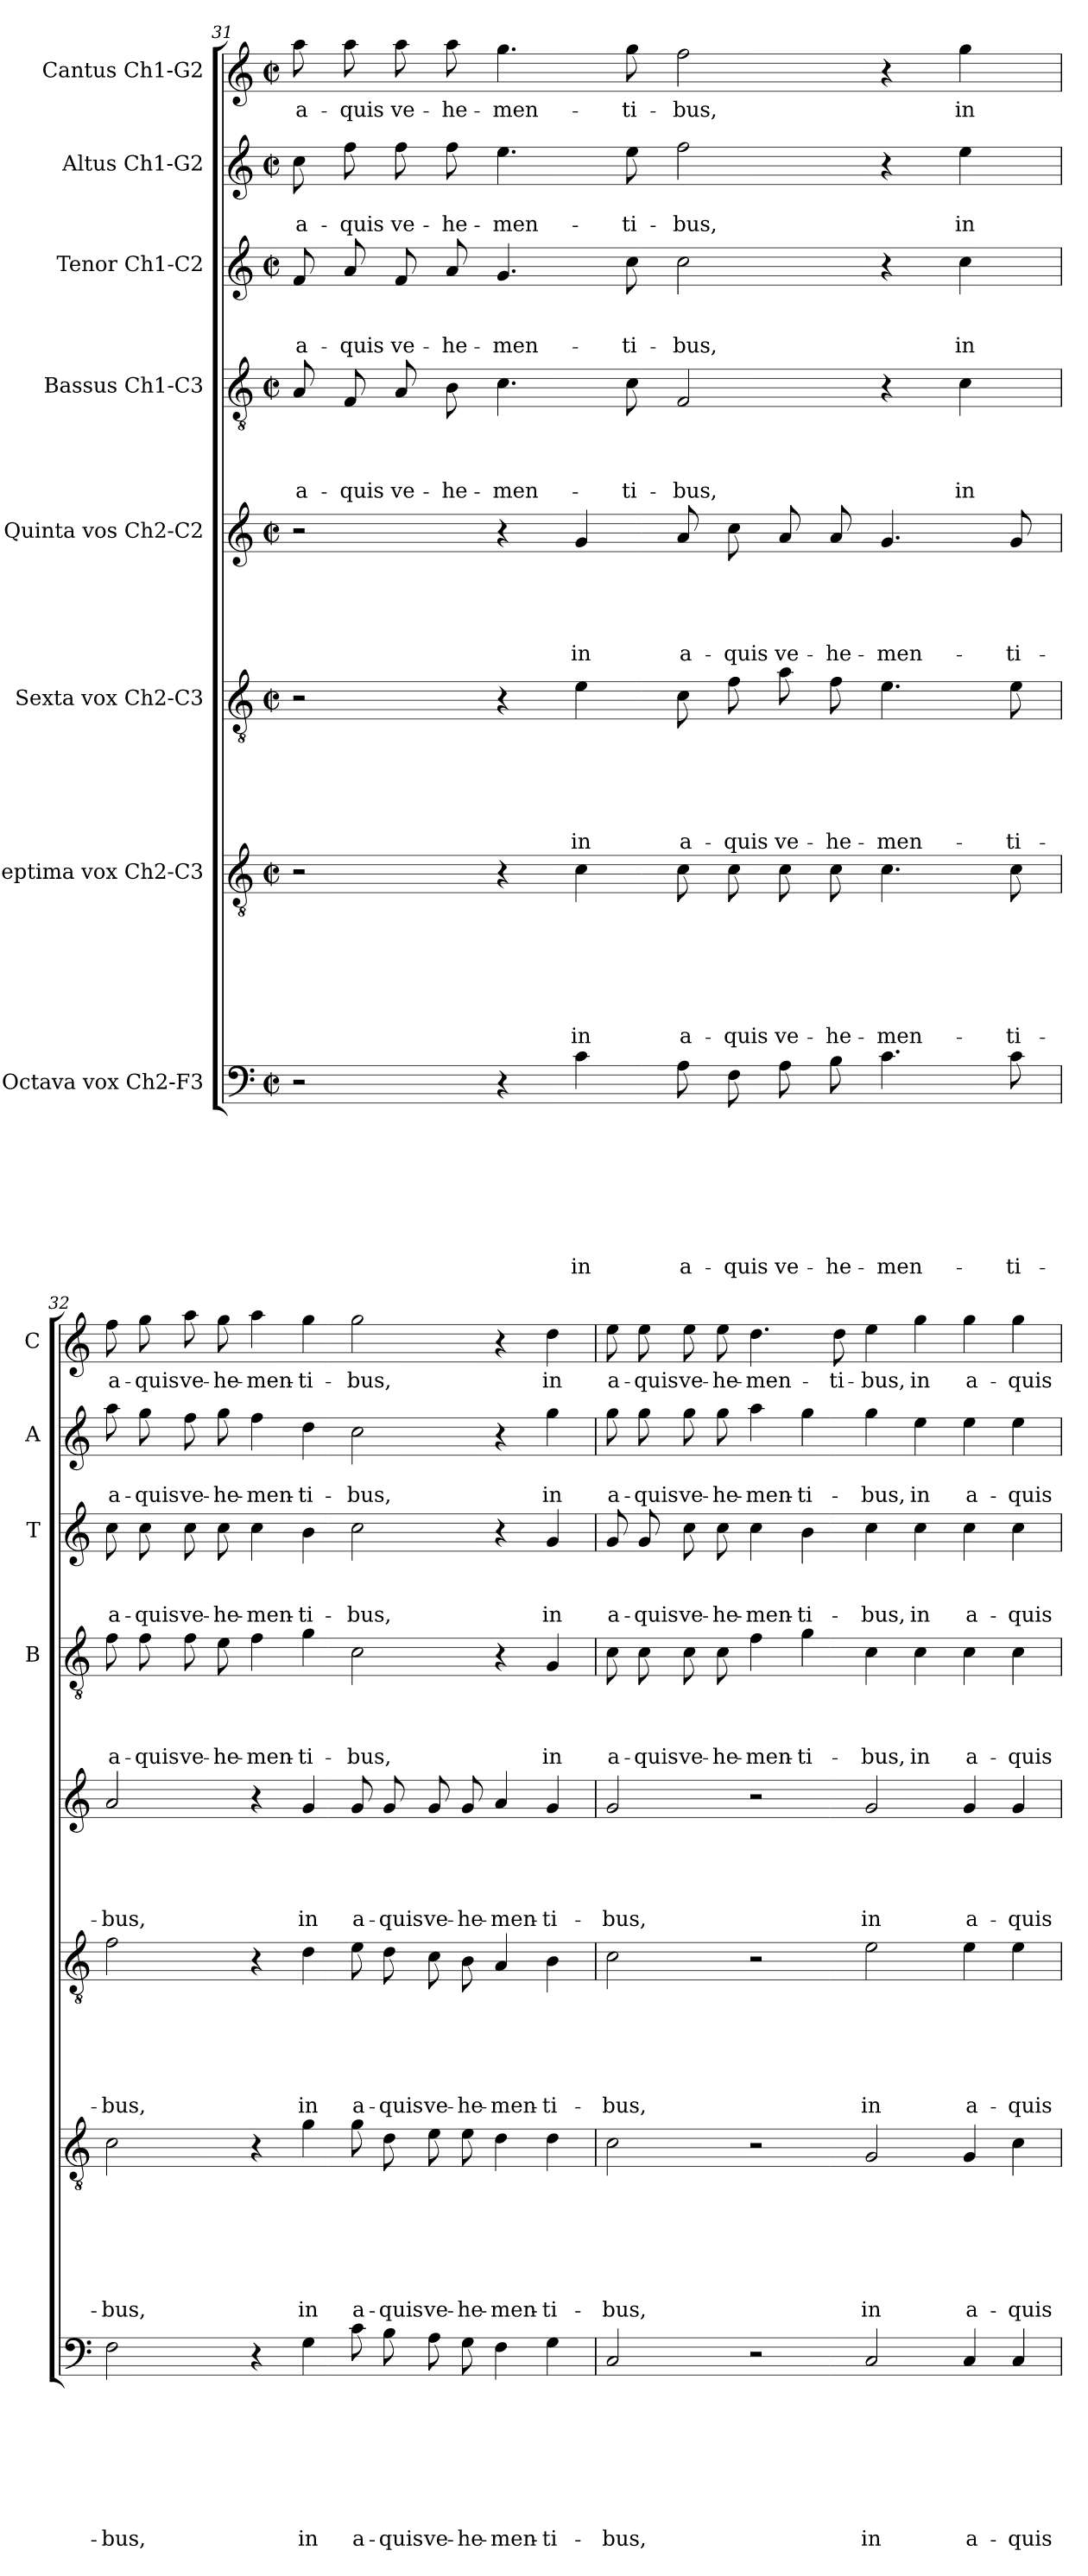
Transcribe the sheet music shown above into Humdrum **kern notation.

**kern	**text	**text	**text	**text	**text	**text	**text	**text	**kern	**text	**text	**text	**text	**text	**text	**text	**kern	**text	**text	**text	**text	**text	**text	**kern	**text	**text	**text	**text	**text	**kern	**text	**text	**text	**text	**kern	**text	**text	**text	**kern	**text	**text	**kern	**text
*part8	*part8	*part8	*part8	*part8	*part8	*part8	*part8	*part8	*part7	*part7	*part7	*part7	*part7	*part7	*part7	*part7	*part6	*part6	*part6	*part6	*part6	*part6	*part6	*part5	*part5	*part5	*part5	*part5	*part5	*part4	*part4	*part4	*part4	*part4	*part3	*part3	*part3	*part3	*part2	*part2	*part2	*part1	*part1
*staff8	*staff8	*staff8	*staff8	*staff8	*staff8	*staff8	*staff8	*staff8	*staff7	*staff7	*staff7	*staff7	*staff7	*staff7	*staff7	*staff7	*staff6	*staff6	*staff6	*staff6	*staff6	*staff6	*staff6	*staff5	*staff5	*staff5	*staff5	*staff5	*staff5	*staff4	*staff4	*staff4	*staff4	*staff4	*staff3	*staff3	*staff3	*staff3	*staff2	*staff2	*staff2	*staff1	*staff1
*I"Octava vox Ch2-F3	*	*	*	*	*	*	*	*	*I"Septima vox Ch2-C3	*	*	*	*	*	*	*	*I"Sexta vox Ch2-C3	*	*	*	*	*	*	*I"Quinta vos Ch2-C2	*	*	*	*	*	*I"Bassus Ch1-C3	*	*	*	*	*I"Tenor Ch1-C2	*	*	*	*I"Altus Ch1-G2	*	*	*I"Cantus Ch1-G2	*
*	*	*	*	*	*	*	*	*	*	*	*	*	*	*	*	*	*	*	*	*	*	*	*	*	*	*	*	*	*	*I'B	*	*	*	*	*I'T	*	*	*	*I'A	*	*	*I'C	*
!!LO:LB:g=z
*clefF4	*	*	*	*	*	*	*	*	*clefGv2	*	*	*	*	*	*	*	*clefGv2	*	*	*	*	*	*	*clefG2	*	*	*	*	*	*clefGv2	*	*	*	*	*clefG2	*	*	*	*clefG2	*	*	*clefG2	*
*k[]	*	*	*	*	*	*	*	*	*k[]	*	*	*	*	*	*	*	*k[]	*	*	*	*	*	*	*k[]	*	*	*	*	*	*k[]	*	*	*	*	*k[]	*	*	*	*k[]	*	*	*k[]	*
*C:	*	*	*	*	*	*	*	*	*C:	*	*	*	*	*	*	*	*C:	*	*	*	*	*	*	*C:	*	*	*	*	*	*C:	*	*	*	*	*C:	*	*	*	*C:	*	*	*C:	*
*M2/2	*	*	*	*	*	*	*	*	*M2/2	*	*	*	*	*	*	*	*M2/2	*	*	*	*	*	*	*M2/2	*	*	*	*	*	*M2/2	*	*	*	*	*M2/2	*	*	*	*M2/2	*	*	*M2/2	*
*met(c|)	*	*	*	*	*	*	*	*	*met(c|)	*	*	*	*	*	*	*	*met(c|)	*	*	*	*	*	*	*met(c|)	*	*	*	*	*	*met(c|)	*	*	*	*	*met(c|)	*	*	*	*met(c|)	*	*	*met(c|)	*
=31	=31	=31	=31	=31	=31	=31	=31	=31	=31	=31	=31	=31	=31	=31	=31	=31	=31	=31	=31	=31	=31	=31	=31	=31	=31	=31	=31	=31	=31	=31	=31	=31	=31	=31	=31	=31	=31	=31	=31	=31	=31	=31	=31
!	!	!	!	!	!	!	!	!	!	!	!	!	!	!	!	!	!	!	!	!	!	!	!	!	!	!	!	!	!	!	!	!	!	!LO:LY:b	!	!	!	!LO:LY:b	!	!	!LO:LY:b	!	!LO:LY:b
2r	.	.	.	.	.	.	.	.	2r	.	.	.	.	.	.	.	2r	.	.	.	.	.	.	2r	.	.	.	.	.	8A/	.	.	.	a-	8f/	.	.	a-	8cc\	.	a-	8aa\	a-
!	!	!	!	!	!	!	!	!	!	!	!	!	!	!	!	!	!	!	!	!	!	!	!	!	!	!	!	!	!	!	!	!	!	!LO:LY:b	!	!	!	!LO:LY:b	!	!	!LO:LY:b	!	!LO:LY:b
.	.	.	.	.	.	.	.	.	.	.	.	.	.	.	.	.	.	.	.	.	.	.	.	.	.	.	.	.	.	8F/	.	.	.	-quis	8a/	.	.	-quis	8ff\	.	-quis	8aa\	-quis
!	!	!	!	!	!	!	!	!	!	!	!	!	!	!	!	!	!	!	!	!	!	!	!	!	!	!	!	!	!	!	!	!	!	!LO:LY:b	!	!	!	!LO:LY:b	!	!	!LO:LY:b	!	!LO:LY:b
.	.	.	.	.	.	.	.	.	.	.	.	.	.	.	.	.	.	.	.	.	.	.	.	.	.	.	.	.	.	8A/	.	.	.	ve-	8f/	.	.	ve-	8ff\	.	ve-	8aa\	ve-
!	!	!	!	!	!	!	!	!	!	!	!	!	!	!	!	!	!	!	!	!	!	!	!	!	!	!	!	!	!	!	!	!	!	!LO:LY:b	!	!	!	!LO:LY:b	!	!	!LO:LY:b	!	!LO:LY:b
.	.	.	.	.	.	.	.	.	.	.	.	.	.	.	.	.	.	.	.	.	.	.	.	.	.	.	.	.	.	8B\	.	.	.	-he-	8a/	.	.	-he-	8ff\	.	-he-	8aa\	-he-
!	!	!	!	!	!	!	!	!	!	!	!	!	!	!	!	!	!	!	!	!	!	!	!	!	!	!	!	!	!	!	!	!	!	!LO:LY:b	!	!	!	!LO:LY:b	!	!	!LO:LY:b	!	!LO:LY:b
4r	.	.	.	.	.	.	.	.	4r	.	.	.	.	.	.	.	4r	.	.	.	.	.	.	4r	.	.	.	.	.	4.c\	.	.	.	-men-	4.g/	.	.	-men-	4.ee\	.	-men-	4.gg\	-men-
!	!	!	!	!	!	!	!	!LO:LY:b	!	!	!	!	!	!	!	!LO:LY:b	!	!	!	!	!	!	!LO:LY:b	!	!	!	!	!	!LO:LY:b	!	!	!	!	!	!	!	!	!	!	!	!	!	!
4c\	.	.	.	.	.	.	.	in	4c\	.	.	.	.	.	.	in	4e\	.	.	.	.	.	in	4g/	.	.	.	.	in	.	.	.	.	.	.	.	.	.	.	.	.	.	.
!	!	!	!	!	!	!	!	!	!	!	!	!	!	!	!	!	!	!	!	!	!	!	!	!	!	!	!	!	!	!	!	!	!	!LO:LY:b	!	!	!	!LO:LY:b	!	!	!LO:LY:b	!	!LO:LY:b
.	.	.	.	.	.	.	.	.	.	.	.	.	.	.	.	.	.	.	.	.	.	.	.	.	.	.	.	.	.	8c\	.	.	.	-ti-	8cc\	.	.	-ti-	8ee\	.	-ti-	8gg\	-ti-
!	!	!	!	!	!	!	!	!LO:LY:b	!	!	!	!	!	!	!	!LO:LY:b	!	!	!	!	!	!	!LO:LY:b	!	!	!	!	!	!LO:LY:b	!	!	!	!	!LO:LY:b	!	!	!	!LO:LY:b	!	!	!LO:LY:b	!	!LO:LY:b
8A\	.	.	.	.	.	.	.	a-	8c\	.	.	.	.	.	.	a-	8c\	.	.	.	.	.	a-	8a/	.	.	.	.	a-	2F/	.	.	.	-bus,	2cc\	.	.	-bus,	2ff\	.	-bus,	2ff\	-bus,
!	!	!	!	!	!	!	!	!LO:LY:b	!	!	!	!	!	!	!	!LO:LY:b	!	!	!	!	!	!	!LO:LY:b	!	!	!	!	!	!LO:LY:b	!	!	!	!	!	!	!	!	!	!	!	!	!	!
8F\	.	.	.	.	.	.	.	-quis	8c\	.	.	.	.	.	.	-quis	8f\	.	.	.	.	.	-quis	8cc\	.	.	.	.	-quis	.	.	.	.	.	.	.	.	.	.	.	.	.	.
!	!	!	!	!	!	!	!	!LO:LY:b	!	!	!	!	!	!	!	!LO:LY:b	!	!	!	!	!	!	!LO:LY:b	!	!	!	!	!	!LO:LY:b	!	!	!	!	!	!	!	!	!	!	!	!	!	!
8A\	.	.	.	.	.	.	.	ve-	8c\	.	.	.	.	.	.	ve-	8a\	.	.	.	.	.	ve-	8a/	.	.	.	.	ve-	.	.	.	.	.	.	.	.	.	.	.	.	.	.
!	!	!	!	!	!	!	!	!LO:LY:b	!	!	!	!	!	!	!	!LO:LY:b	!	!	!	!	!	!	!LO:LY:b	!	!	!	!	!	!LO:LY:b	!	!	!	!	!	!	!	!	!	!	!	!	!	!
8B\	.	.	.	.	.	.	.	-he-	8c\	.	.	.	.	.	.	-he-	8f\	.	.	.	.	.	-he-	8a/	.	.	.	.	-he-	.	.	.	.	.	.	.	.	.	.	.	.	.	.
!	!	!	!	!	!	!	!	!LO:LY:b	!	!	!	!	!	!	!	!LO:LY:b	!	!	!	!	!	!	!LO:LY:b	!	!	!	!	!	!LO:LY:b	!	!	!	!	!	!	!	!	!	!	!	!	!	!
4.c\	.	.	.	.	.	.	.	-men-	4.c\	.	.	.	.	.	.	-men-	4.e\	.	.	.	.	.	-men-	4.g/	.	.	.	.	-men-	4r	.	.	.	.	4r	.	.	.	4r	.	.	4r	.
!	!	!	!	!	!	!	!	!	!	!	!	!	!	!	!	!	!	!	!	!	!	!	!	!	!	!	!	!	!	!	!	!	!	!LO:LY:b	!	!	!	!LO:LY:b	!	!	!LO:LY:b	!	!LO:LY:b
.	.	.	.	.	.	.	.	.	.	.	.	.	.	.	.	.	.	.	.	.	.	.	.	.	.	.	.	.	.	4c\	.	.	.	in	4cc\	.	.	in	4ee\	.	in	4gg\	in
!	!	!	!	!	!	!	!	!LO:LY:b	!	!	!	!	!	!	!	!LO:LY:b	!	!	!	!	!	!	!LO:LY:b	!	!	!	!	!	!LO:LY:b	!	!	!	!	!	!	!	!	!	!	!	!	!	!
8c\	.	.	.	.	.	.	.	-ti-	8c\	.	.	.	.	.	.	-ti-	8e\	.	.	.	.	.	-ti-	8g/	.	.	.	.	-ti-	.	.	.	.	.	.	.	.	.	.	.	.	.	.
=32	=32	=32	=32	=32	=32	=32	=32	=32	=32	=32	=32	=32	=32	=32	=32	=32	=32	=32	=32	=32	=32	=32	=32	=32	=32	=32	=32	=32	=32	=32	=32	=32	=32	=32	=32	=32	=32	=32	=32	=32	=32	=32	=32
!	!	!	!	!	!	!	!	!LO:LY:b	!	!	!	!	!	!	!	!LO:LY:b	!	!	!	!	!	!	!LO:LY:b	!	!	!	!	!	!LO:LY:b	!	!	!	!	!LO:LY:b	!	!	!	!LO:LY:b	!	!	!LO:LY:b	!	!LO:LY:b
2F\	.	.	.	.	.	.	.	-bus,	2c\	.	.	.	.	.	.	-bus,	2f\	.	.	.	.	.	-bus,	2a/	.	.	.	.	-bus,	8f\	.	.	.	a-	8cc\	.	.	a-	8aa\	.	a-	8ff\	a-
!	!	!	!	!	!	!	!	!	!	!	!	!	!	!	!	!	!	!	!	!	!	!	!	!	!	!	!	!	!	!	!	!	!	!LO:LY:b	!	!	!	!LO:LY:b	!	!	!LO:LY:b	!	!LO:LY:b
.	.	.	.	.	.	.	.	.	.	.	.	.	.	.	.	.	.	.	.	.	.	.	.	.	.	.	.	.	.	8f\	.	.	.	-quis	8cc\	.	.	-quis	8gg\	.	-quis	8gg\	-quis
!	!	!	!	!	!	!	!	!	!	!	!	!	!	!	!	!	!	!	!	!	!	!	!	!	!	!	!	!	!	!	!	!	!	!LO:LY:b	!	!	!	!LO:LY:b	!	!	!LO:LY:b	!	!LO:LY:b
.	.	.	.	.	.	.	.	.	.	.	.	.	.	.	.	.	.	.	.	.	.	.	.	.	.	.	.	.	.	8f\	.	.	.	ve-	8cc\	.	.	ve-	8ff\	.	ve-	8aa\	ve-
!	!	!	!	!	!	!	!	!	!	!	!	!	!	!	!	!	!	!	!	!	!	!	!	!	!	!	!	!	!	!	!	!	!	!LO:LY:b	!	!	!	!LO:LY:b	!	!	!LO:LY:b	!	!LO:LY:b
.	.	.	.	.	.	.	.	.	.	.	.	.	.	.	.	.	.	.	.	.	.	.	.	.	.	.	.	.	.	8e\	.	.	.	-he-	8cc\	.	.	-he-	8gg\	.	-he-	8gg\	-he-
!	!	!	!	!	!	!	!	!	!	!	!	!	!	!	!	!	!	!	!	!	!	!	!	!	!	!	!	!	!	!	!	!	!	!LO:LY:b	!	!	!	!LO:LY:b	!	!	!LO:LY:b	!	!LO:LY:b
4r	.	.	.	.	.	.	.	.	4r	.	.	.	.	.	.	.	4r	.	.	.	.	.	.	4r	.	.	.	.	.	4f\	.	.	.	-men-	4cc\	.	.	-men-	4ff\	.	-men-	4aa\	-men-
!	!	!	!	!	!	!	!	!LO:LY:b	!	!	!	!	!	!	!	!LO:LY:b	!	!	!	!	!	!	!LO:LY:b	!	!	!	!	!	!LO:LY:b	!	!	!	!	!LO:LY:b	!	!	!	!LO:LY:b	!	!	!LO:LY:b	!	!LO:LY:b
4G\	.	.	.	.	.	.	.	in	4g\	.	.	.	.	.	.	in	4d\	.	.	.	.	.	in	4g/	.	.	.	.	in	4g\	.	.	.	-ti-	4b\	.	.	-ti-	4dd\	.	-ti-	4gg\	-ti-
!	!	!	!	!	!	!	!	!LO:LY:b	!	!	!	!	!	!	!	!LO:LY:b	!	!	!	!	!	!	!LO:LY:b	!	!	!	!	!	!LO:LY:b	!	!	!	!	!LO:LY:b	!	!	!	!LO:LY:b	!	!	!LO:LY:b	!	!LO:LY:b
8c\	.	.	.	.	.	.	.	a-	8g\	.	.	.	.	.	.	a-	8e\	.	.	.	.	.	a-	8g/	.	.	.	.	a-	2c\	.	.	.	-bus,	2cc\	.	.	-bus,	2cc\	.	-bus,	2gg\	-bus,
!	!	!	!	!	!	!	!	!LO:LY:b	!	!	!	!	!	!	!	!LO:LY:b	!	!	!	!	!	!	!LO:LY:b	!	!	!	!	!	!LO:LY:b	!	!	!	!	!	!	!	!	!	!	!	!	!	!
8B\	.	.	.	.	.	.	.	-quis	8d\	.	.	.	.	.	.	-quis	8d\	.	.	.	.	.	-quis	8g/	.	.	.	.	-quis	.	.	.	.	.	.	.	.	.	.	.	.	.	.
!	!	!	!	!	!	!	!	!LO:LY:b	!	!	!	!	!	!	!	!LO:LY:b	!	!	!	!	!	!	!LO:LY:b	!	!	!	!	!	!LO:LY:b	!	!	!	!	!	!	!	!	!	!	!	!	!	!
8A\	.	.	.	.	.	.	.	ve-	8e\	.	.	.	.	.	.	ve-	8c\	.	.	.	.	.	ve-	8g/	.	.	.	.	ve-	.	.	.	.	.	.	.	.	.	.	.	.	.	.
!	!	!	!	!	!	!	!	!LO:LY:b	!	!	!	!	!	!	!	!LO:LY:b	!	!	!	!	!	!	!LO:LY:b	!	!	!	!	!	!LO:LY:b	!	!	!	!	!	!	!	!	!	!	!	!	!	!
8G\	.	.	.	.	.	.	.	-he-	8e\	.	.	.	.	.	.	-he-	8B\	.	.	.	.	.	-he-	8g/	.	.	.	.	-he-	.	.	.	.	.	.	.	.	.	.	.	.	.	.
!	!	!	!	!	!	!	!	!LO:LY:b	!	!	!	!	!	!	!	!LO:LY:b	!	!	!	!	!	!	!LO:LY:b	!	!	!	!	!	!LO:LY:b	!	!	!	!	!	!	!	!	!	!	!	!	!	!
4F\	.	.	.	.	.	.	.	-men-	4d\	.	.	.	.	.	.	-men-	4A/	.	.	.	.	.	-men-	4a/	.	.	.	.	-men-	4r	.	.	.	.	4r	.	.	.	4r	.	.	4r	.
!	!	!	!	!	!	!	!	!LO:LY:b	!	!	!	!	!	!	!	!LO:LY:b	!	!	!	!	!	!	!LO:LY:b	!	!	!	!	!	!LO:LY:b	!	!	!	!	!LO:LY:b	!	!	!	!LO:LY:b	!	!	!LO:LY:b	!	!LO:LY:b
4G\	.	.	.	.	.	.	.	-ti-	4d\	.	.	.	.	.	.	-ti-	4B\	.	.	.	.	.	-ti-	4g/	.	.	.	.	-ti-	4G/	.	.	.	in	4g/	.	.	in	4gg\	.	in	4dd\	in
!!LO:PB:g=z
=33	=33	=33	=33	=33	=33	=33	=33	=33	=33	=33	=33	=33	=33	=33	=33	=33	=33	=33	=33	=33	=33	=33	=33	=33	=33	=33	=33	=33	=33	=33	=33	=33	=33	=33	=33	=33	=33	=33	=33	=33	=33	=33	=33
!	!	!	!	!	!	!	!	!LO:LY:b	!	!	!	!	!	!	!	!LO:LY:b	!	!	!	!	!	!	!LO:LY:b	!	!	!	!	!	!LO:LY:b	!	!	!	!	!LO:LY:b	!	!	!	!LO:LY:b	!	!	!LO:LY:b	!	!LO:LY:b
2C/	.	.	.	.	.	.	.	-bus,	2c\	.	.	.	.	.	.	-bus,	2c\	.	.	.	.	.	-bus,	2g/	.	.	.	.	-bus,	8c\	.	.	.	a-	8g/	.	.	a-	8gg\	.	a-	8ee\	a-
!	!	!	!	!	!	!	!	!	!	!	!	!	!	!	!	!	!	!	!	!	!	!	!	!	!	!	!	!	!	!	!	!	!	!LO:LY:b	!	!	!	!LO:LY:b	!	!	!LO:LY:b	!	!LO:LY:b
.	.	.	.	.	.	.	.	.	.	.	.	.	.	.	.	.	.	.	.	.	.	.	.	.	.	.	.	.	.	8c\	.	.	.	-quis	8g/	.	.	-quis	8gg\	.	-quis	8ee\	-quis
!	!	!	!	!	!	!	!	!	!	!	!	!	!	!	!	!	!	!	!	!	!	!	!	!	!	!	!	!	!	!	!	!	!	!LO:LY:b	!	!	!	!LO:LY:b	!	!	!LO:LY:b	!	!LO:LY:b
.	.	.	.	.	.	.	.	.	.	.	.	.	.	.	.	.	.	.	.	.	.	.	.	.	.	.	.	.	.	8c\	.	.	.	ve-	8cc\	.	.	ve-	8gg\	.	ve-	8ee\	ve-
!	!	!	!	!	!	!	!	!	!	!	!	!	!	!	!	!	!	!	!	!	!	!	!	!	!	!	!	!	!	!	!	!	!	!LO:LY:b	!	!	!	!LO:LY:b	!	!	!LO:LY:b	!	!LO:LY:b
.	.	.	.	.	.	.	.	.	.	.	.	.	.	.	.	.	.	.	.	.	.	.	.	.	.	.	.	.	.	8c\	.	.	.	-he-	8cc\	.	.	-he-	8gg\	.	-he-	8ee\	-he-
!	!	!	!	!	!	!	!	!	!	!	!	!	!	!	!	!	!	!	!	!	!	!	!	!	!	!	!	!	!	!	!	!	!	!LO:LY:b	!	!	!	!LO:LY:b	!	!	!LO:LY:b	!	!LO:LY:b
2r	.	.	.	.	.	.	.	.	2r	.	.	.	.	.	.	.	2r	.	.	.	.	.	.	2r	.	.	.	.	.	4f\	.	.	.	-men-	4cc\	.	.	-men-	4aa\	.	-men-	4.dd\	-men-
!	!	!	!	!	!	!	!	!	!	!	!	!	!	!	!	!	!	!	!	!	!	!	!	!	!	!	!	!	!	!	!	!	!	!LO:LY:b	!	!	!	!LO:LY:b	!	!	!LO:LY:b	!	!
.	.	.	.	.	.	.	.	.	.	.	.	.	.	.	.	.	.	.	.	.	.	.	.	.	.	.	.	.	.	4g\	.	.	.	-ti-	4b\	.	.	-ti-	4gg\	.	-ti-	.	.
!	!	!	!	!	!	!	!	!	!	!	!	!	!	!	!	!	!	!	!	!	!	!	!	!	!	!	!	!	!	!	!	!	!	!	!	!	!	!	!	!	!	!	!LO:LY:b
.	.	.	.	.	.	.	.	.	.	.	.	.	.	.	.	.	.	.	.	.	.	.	.	.	.	.	.	.	.	.	.	.	.	.	.	.	.	.	.	.	.	8dd\	-ti-
!	!	!	!	!	!	!	!	!LO:LY:b	!	!	!	!	!	!	!	!LO:LY:b	!	!	!	!	!	!	!LO:LY:b	!	!	!	!	!	!LO:LY:b	!	!	!	!	!LO:LY:b	!	!	!	!LO:LY:b	!	!	!LO:LY:b	!	!LO:LY:b
2C/	.	.	.	.	.	.	.	in	2G/	.	.	.	.	.	.	in	2e\	.	.	.	.	.	in	2g/	.	.	.	.	in	4c\	.	.	.	-bus,	4cc\	.	.	-bus,	4gg\	.	-bus,	4ee\	-bus,
!	!	!	!	!	!	!	!	!	!	!	!	!	!	!	!	!	!	!	!	!	!	!	!	!	!	!	!	!	!	!	!	!	!	!LO:LY:b	!	!	!	!LO:LY:b	!	!	!LO:LY:b	!	!LO:LY:b
.	.	.	.	.	.	.	.	.	.	.	.	.	.	.	.	.	.	.	.	.	.	.	.	.	.	.	.	.	.	4c\	.	.	.	in	4cc\	.	.	in	4ee\	.	in	4gg\	in
!	!	!	!	!	!	!	!	!LO:LY:b	!	!	!	!	!	!	!	!LO:LY:b	!	!	!	!	!	!	!LO:LY:b	!	!	!	!	!	!LO:LY:b	!	!	!	!	!LO:LY:b	!	!	!	!LO:LY:b	!	!	!LO:LY:b	!	!LO:LY:b
4C/	.	.	.	.	.	.	.	a-	4G/	.	.	.	.	.	.	a-	4e\	.	.	.	.	.	a-	4g/	.	.	.	.	a-	4c\	.	.	.	a-	4cc\	.	.	a-	4ee\	.	a-	4gg\	a-
!	!	!	!	!	!	!	!	!LO:LY:b	!	!	!	!	!	!	!	!LO:LY:b	!	!	!	!	!	!	!LO:LY:b	!	!	!	!	!	!LO:LY:b	!	!	!	!	!LO:LY:b	!	!	!	!LO:LY:b	!	!	!LO:LY:b	!	!LO:LY:b
4C/	.	.	.	.	.	.	.	-quis	4c\	.	.	.	.	.	.	-quis	4e\	.	.	.	.	.	-quis	4g/	.	.	.	.	-quis	4c\	.	.	.	-quis	4cc\	.	.	-quis	4ee\	.	-quis	4gg\	-quis
=	=	=	=	=	=	=	=	=	=	=	=	=	=	=	=	=	=	=	=	=	=	=	=	=	=	=	=	=	=	=	=	=	=	=	=	=	=	=	=	=	=	=	=
*-	*-	*-	*-	*-	*-	*-	*-	*-	*-	*-	*-	*-	*-	*-	*-	*-	*-	*-	*-	*-	*-	*-	*-	*-	*-	*-	*-	*-	*-	*-	*-	*-	*-	*-	*-	*-	*-	*-	*-	*-	*-	*-	*-
